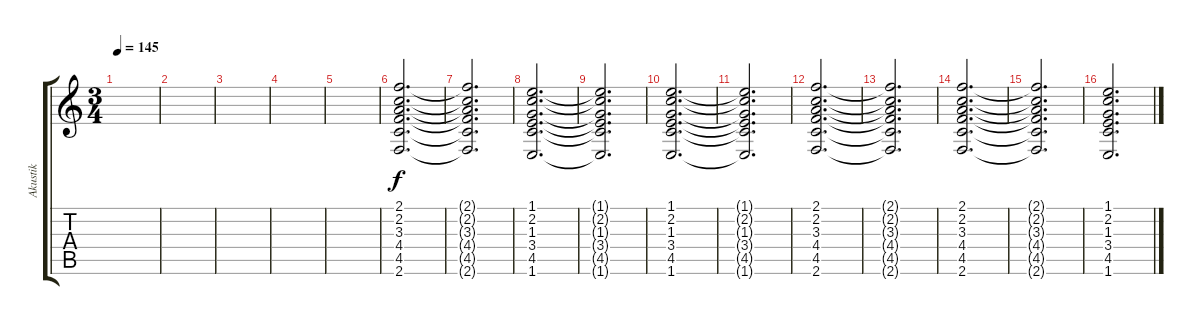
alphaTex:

\track ("Akustik" "Akustik") {instrument electricguitarclean}
\staff {score tabs}
\tuning (Eb4 Bb3 Gb3 Db3 Ab2 Eb2) {hide}
\ts (3 4)
\tempo 145
\clef g2
\ks c
|
|
|
|
|
(2.1 2.2 3.3 4.4 4.5 2.6).2{d} |
(2.1{t} 2.2{t} 3.3{t} 4.4{t} 4.5{t} 2.6{t}).2{d} |
(1.1 2.2 1.3 3.4 4.5 1.6).2{d} |
(1.1{t} 2.2{t} 1.3{t} 3.4{t} 4.5{t} 1.6{t}).2{d} |
(1.1 2.2 1.3 3.4 4.5 1.6).2{d} |
(1.1{t} 2.2{t} 1.3{t} 3.4{t} 4.5{t} 1.6{t}).2{d} |
(2.1 2.2 3.3 4.4 4.5 2.6).2{d} |
(2.1{t} 2.2{t} 3.3{t} 4.4{t} 4.5{t} 2.6{t}).2{d} |
(2.1 2.2 3.3 4.4 4.5 2.6).2{d} |
(2.1{t} 2.2{t} 3.3{t} 4.4{t} 4.5{t} 2.6{t}).2{d} |
(1.1 2.2 1.3 3.4 4.5 1.6).2{d}
